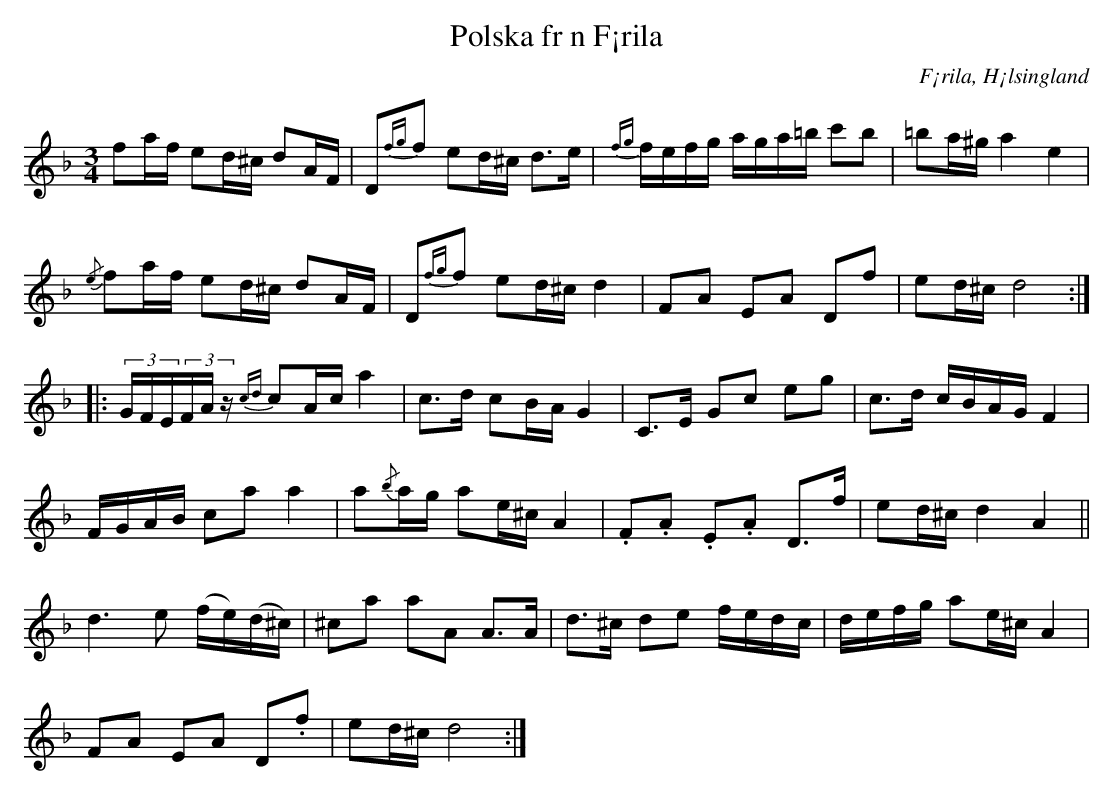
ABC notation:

X:1
T: Polska fr n F¡rila
O: F¡rila, H¡lsingland
M: 3/4
L: 1/16
K: Dm
f2af e2d^c d2AF | D2{fg}f2 e2d^c d2>e2 | {fg}fefg aga=b c'2b2 | =b2a^g a4 e4 |
{/e}f2af e2d^c d2AF | D2{fg}f2 e2d^c d4 | F2A2 E2A2 D2f2 | e2d^c d8 ::
(3GFE(3FAz {cd}c2Ac a4 | c2>d2 c2BA G4 | C2>E2 G2c2 e2g2 | c2>d2 cBAG F4 |
FGAB c2a2 a4 | a2{/b}ag a2e^c A4 | .F2.A2 .E2.A2 D2>f2 | e2d^c d4 A4 ||
d6e2 (fe)(d^c) | ^c2a2 a2A2 A2>A2 | d2>^c2 d2e2 fedc | defg a2e^c A4 |
F2A2 E2A2 D2.f2 | e2d^c d8 :|
